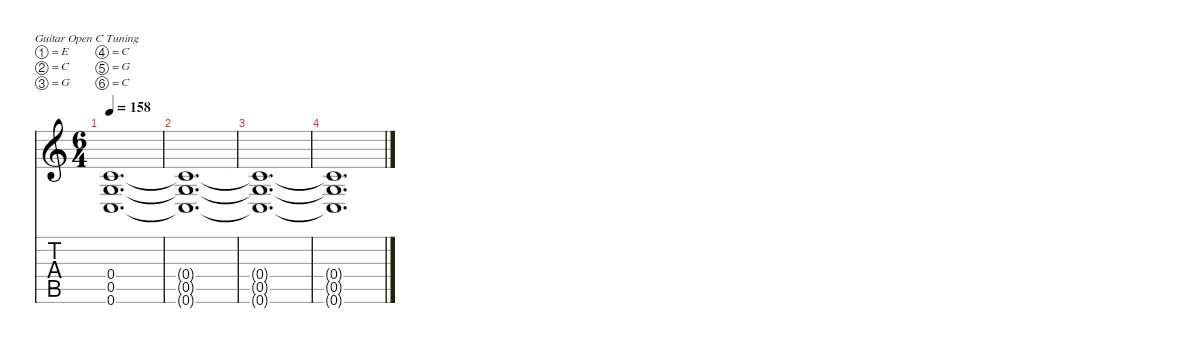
\defaultSystemsLayout 4
\hideDynamics
\bracketExtendMode nobrackets
\singleTrackTrackNamePolicy hidden
\multiTrackTrackNamePolicy hidden
\firstSystemTrackNameMode fullname
\firstSystemTrackNameOrientation horizontal
\otherSystemsTrackNameOrientation horizontal
\track ("Rythm" "dist.guit.") {defaultSystemsLayout 4 mute instrument distortionguitar}
\staff {score tabs}
\tuning (E4 C4 G3 C3 G2 C2)
\ts (6 4)
\tempo 158
\clef g2
\ks c
(0.4{t} 0.5{t} 0.6{t}).1{d dy f beam Up} |
(0.4{t} 0.5{t} 0.6{t}).1{d beam Up} |
(0.4{t} 0.5{t} 0.6{t}).1{d beam Up} |
(0.4{t} 0.5{t} 0.6{t}).1{d beam Up}
